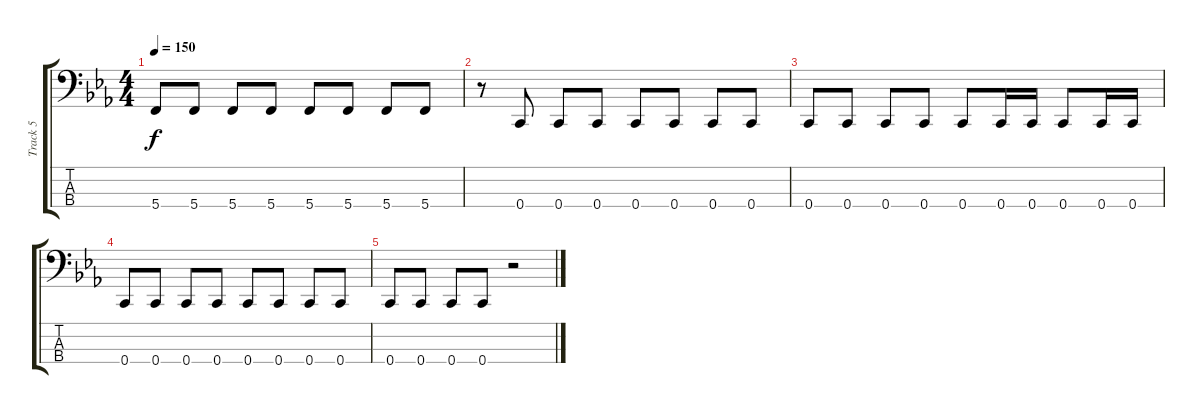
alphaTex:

\track ("Track 5" "Track 5") {instrument electricbasspick}
\staff {score tabs}
\tuning (F2 C2 G1 C1) {hide}
\ts (4 4)
\tempo 150
\clef f4
\ks cminor
5.4.8{dy f} 5.4.8 5.4.8 5.4.8 5.4.8 5.4.8 5.4.8 5.4.8 |
r.8 0.4.8 0.4.8 0.4.8 0.4.8 0.4.8 0.4.8 0.4.8 |
0.4.8 0.4.8 0.4.8 0.4.8 0.4.8 0.4.16 0.4.16 0.4.8 0.4.16 0.4.16 |
0.4.8 0.4.8 0.4.8 0.4.8 0.4.8 0.4.8 0.4.8 0.4.8 |
0.4.8 0.4.8 0.4.8 0.4.8 r.2
